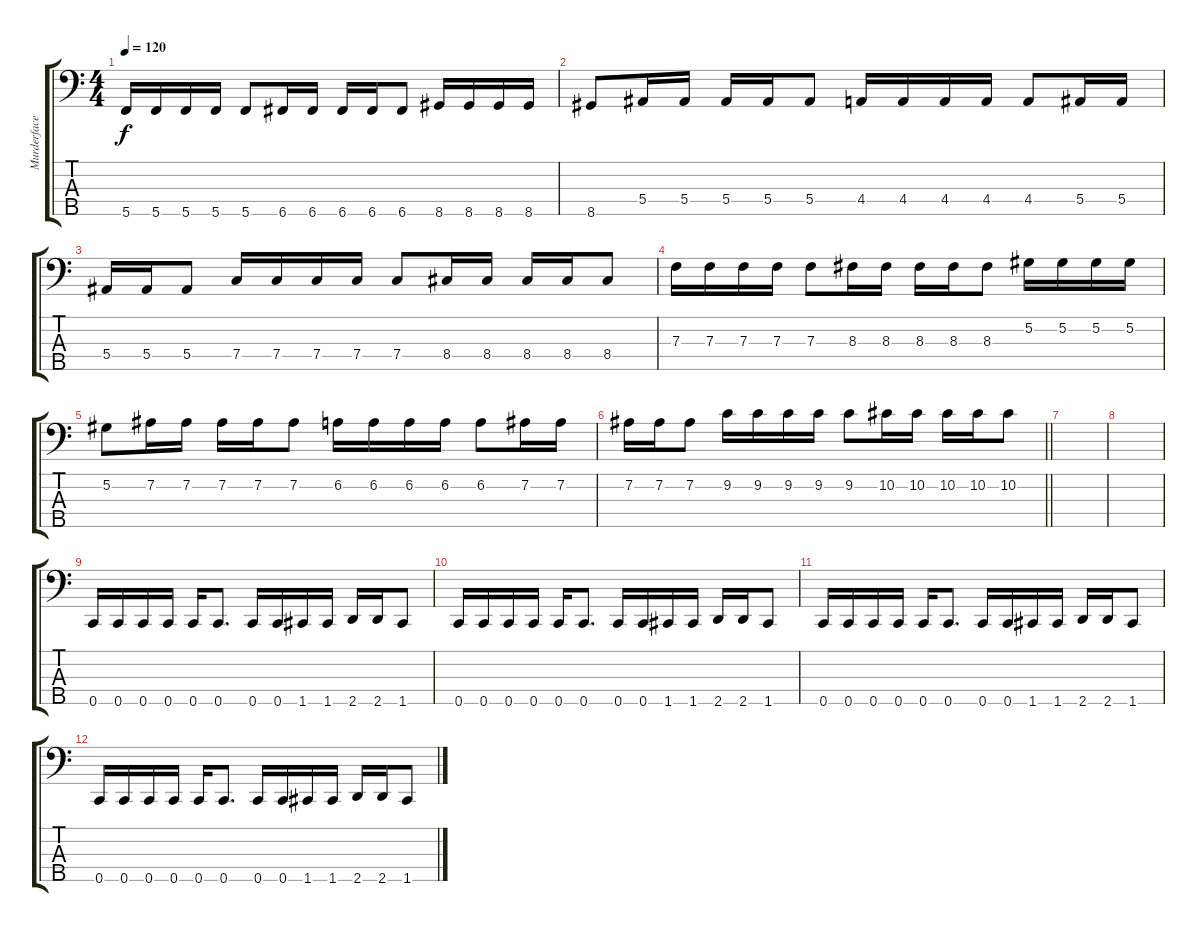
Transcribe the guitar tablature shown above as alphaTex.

\track ("Murderface" "Murderface") {instrument electricbassfinger}
\staff {score tabs}
\tuning (G2 Eb2 Bb1 F1 C1) {hide}
\ts (4 4)
\tempo 120
\clef f4
\ks c
5.5.16{dy f} 5.5.16 5.5.16 5.5.16 5.5.8 6.5.16 6.5.16 6.5.16 6.5.16 6.5.8 8.5.16 8.5.16 8.5.16 8.5.16 |
8.5.8 5.4.16 5.4.16 5.4.16 5.4.16 5.4.8 4.4.16 4.4.16 4.4.16 4.4.16 4.4.8 5.4.16 5.4.16 |
5.4.16 5.4.16 5.4.8 7.4.16 7.4.16 7.4.16 7.4.16 7.4.8 8.4.16 8.4.16 8.4.16 8.4.16 8.4.8 |
7.3.16 7.3.16 7.3.16 7.3.16 7.3.8 8.3.16 8.3.16 8.3.16 8.3.16 8.3.8 5.2.16 5.2.16 5.2.16 5.2.16 |
5.2.8 7.2.16 7.2.16 7.2.16 7.2.16 7.2.8 6.2.16 6.2.16 6.2.16 6.2.16 6.2.8 7.2.16 7.2.16 |
\barLineRight lightlight
7.2.16 7.2.16 7.2.8 9.2.16 9.2.16 9.2.16 9.2.16 9.2.8 10.2.16 10.2.16 10.2.16 10.2.16 10.2.8 |
|
|
0.5.16 0.5.16 0.5.16 0.5.16 0.5.16 0.5.8{d} 0.5.16 0.5.16 1.5.16 1.5.16 2.5.16 2.5.16 1.5.8 |
0.5.16 0.5.16 0.5.16 0.5.16 0.5.16 0.5.8{d} 0.5.16 0.5.16 1.5.16 1.5.16 2.5.16 2.5.16 1.5.8 |
0.5.16 0.5.16 0.5.16 0.5.16 0.5.16 0.5.8{d} 0.5.16 0.5.16 1.5.16 1.5.16 2.5.16 2.5.16 1.5.8 |
0.5.16 0.5.16 0.5.16 0.5.16 0.5.16 0.5.8{d} 0.5.16 0.5.16 1.5.16 1.5.16 2.5.16 2.5.16 1.5.8
